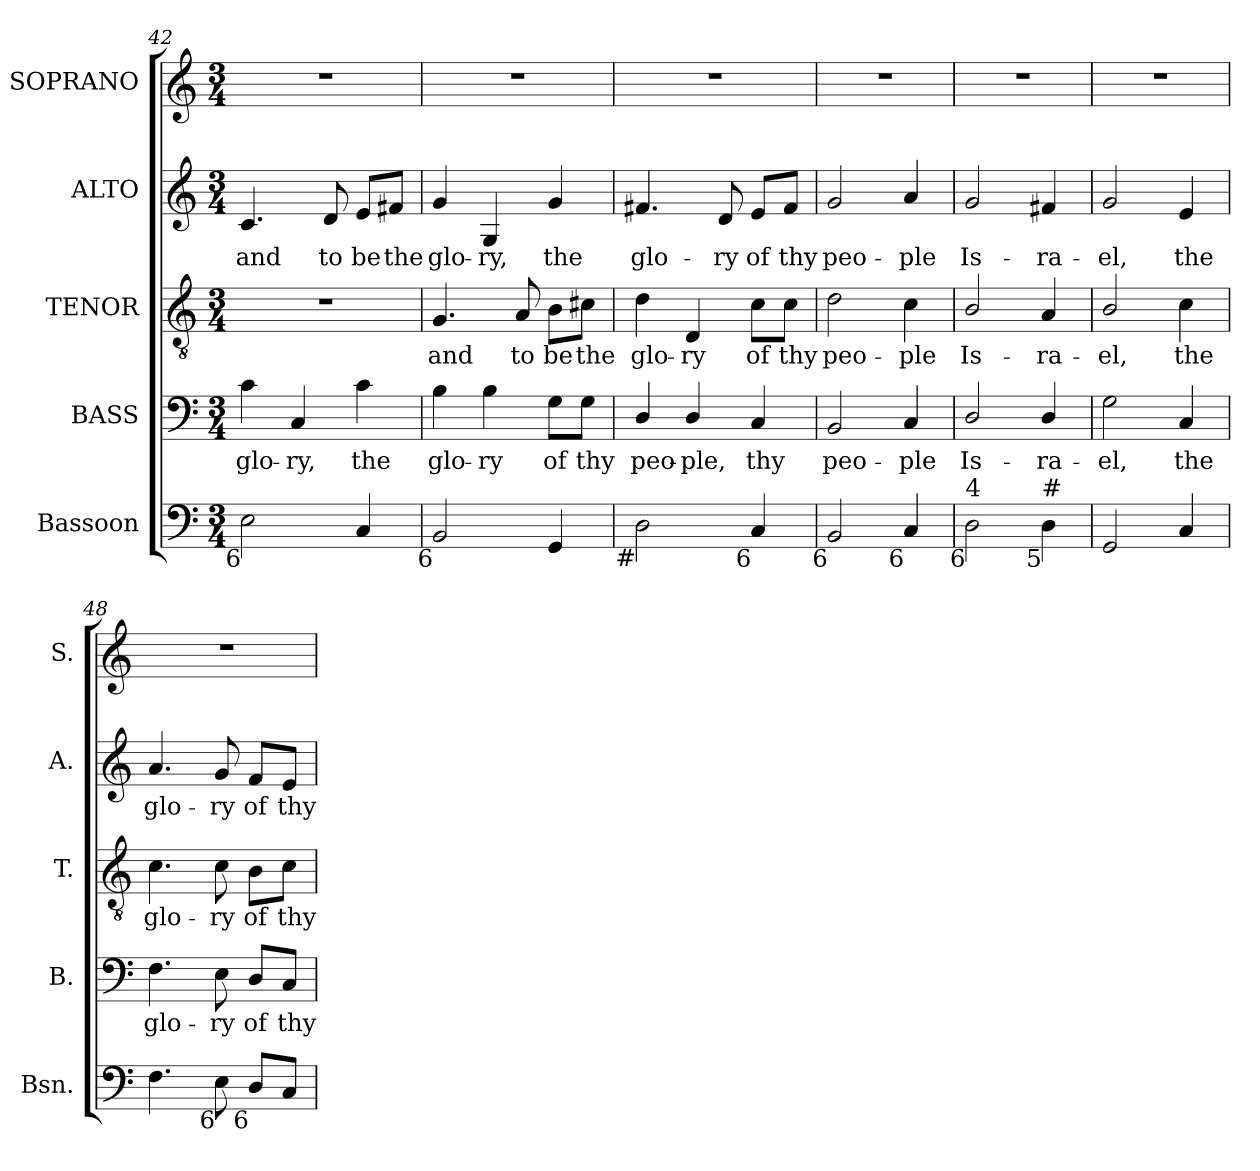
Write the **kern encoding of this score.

**kern	**kern	**text	**kern	**text	**kern	**text	**kern
*part5	*part4	*part4	*part3	*part3	*part2	*part2	*part1
*staff5	*staff4	*staff4	*staff3	*staff3	*staff2	*staff2	*staff1
*I"Bassoon	*I"BASS	*	*I"TENOR	*	*I"ALTO	*	*I"SOPRANO
*I'Bsn.	*I'B.	*	*I'T.	*	*I'A.	*	*I'S.
*clefF4	*clefF4	*	*clefGv2	*	*clefG2	*	*clefG2
*	*	*	*ITrd7c12	*	*	*	*
*k[]	*k[]	*	*k[]	*	*k[]	*	*k[]
*C:	*C:	*	*C:	*	*C:	*	*C:
*M3/4	*M3/4	*	*M3/4	*	*M3/4	*	*M3/4
=42	=42	=42	=42	=42	=42	=42	=42
!	!	!LO:LY:b:color=#000000	!LO:N:vis=1	!	!	!	!
!LO:TX:b:rj:t=6	!	!	!	!	!	!	!
!	!	!	!	!	!	!LO:LY:b:color=#000000	!LO:N:vis=1
2Ei\	4ci\	glo-	2.r	.	4.ci/	and	2.r
!	!	!LO:LY:b:color=#000000	!	!	!	!	!
.	4Ci/	-ry,	.	.	.	.	.
!	!	!	!	!	!	!LO:LY:b:color=#000000	!
.	.	.	.	.	8di/	to	.
!	!	!LO:LY:b:color=#000000	!	!	!	!	!
!	!	!	!	!	!	!LO:LY:b:color=#000000	!
4Ci/	4ci\	the	.	.	8ei/L	be	.
!	!	!	!	!	!	!LO:LY:b:color=#000000	!
.	.	.	.	.	8f#Xi/J	the	.
=43	=43	=43	=43	=43	=43	=43	=43
!	!	!LO:LY:b:color=#000000	!	!	!	!	!
!	!	!	!	!LO:LY:b:color=#000000	!	!	!
!LO:TX:b:rj:t=6	!	!	!	!	!	!	!
!	!	!	!	!	!	!LO:LY:b:color=#000000	!LO:N:vis=1
2BBi/	4Bi\	glo-	4.GGi/	and	4gi/	glo-	2.r
!	!	!LO:LY:b:color=#000000	!	!	!	!	!
!	!	!	!	!	!	!LO:LY:b:color=#000000	!
.	4Bi\	-ry	.	.	4Gi/	-ry,	.
!	!	!	!	!LO:LY:b:color=#000000	!	!	!
.	.	.	8AAi/	to	.	.	.
!	!	!LO:LY:b:color=#000000	!	!	!	!	!
!	!	!	!	!LO:LY:b:color=#000000	!	!	!
!	!	!	!	!	!	!LO:LY:b:color=#000000	!
4GGi/	8Gi\L	of	8BBi\L	be	4gi/	the	.
!	!	!LO:LY:b:color=#000000	!	!	!	!	!
!	!	!	!	!LO:LY:b:color=#000000	!	!	!
.	8Gi\J	thy	8C#Xi\J	the	.	.	.
=44	=44	=44	=44	=44	=44	=44	=44
!	!	!LO:LY:b:color=#000000	!	!	!	!	!
!	!	!	!	!LO:LY:b:color=#000000	!	!	!
!LO:TX:b:rj:t=#	!	!	!	!	!	!	!
!	!	!	!	!	!	!LO:LY:b:color=#000000	!LO:N:vis=1
2Di\	4Di/	peo-	4Di\	glo-	4.f#Xi/	glo-	2.r
!	!	!LO:LY:b:color=#000000	!	!	!	!	!
!	!	!	!	!LO:LY:b:color=#000000	!	!	!
.	4Di/	-ple,	4DDi/	-ry	.	.	.
!	!	!	!	!	!	!LO:LY:b:color=#000000	!
.	.	.	.	.	8di/	-ry	.
!	!	!LO:LY:b:color=#000000	!	!	!	!	!
!	!	!	!	!LO:LY:b:color=#000000	!	!	!
!LO:TX:b:rj:t=6	!	!	!	!	!	!	!
!	!	!	!	!	!	!LO:LY:b:color=#000000	!
4Ci/	4Ci/	thy	8Ci\L	of	8ei/L	of	.
!	!	!	!	!LO:LY:b:color=#000000	!	!	!
!	!	!	!	!	!	!LO:LY:b:color=#000000	!
.	.	.	8Ci\J	thy	8f#i/J	thy	.
=45	=45	=45	=45	=45	=45	=45	=45
!	!	!LO:LY:b:color=#000000	!	!	!	!	!
!	!	!	!	!LO:LY:b:color=#000000	!	!	!
!LO:TX:b:rj:t=6	!	!	!	!	!	!	!
!	!	!	!	!	!	!LO:LY:b:color=#000000	!LO:N:vis=1
2BBi/	2BBi/	peo-	2Di\	peo-	2gi/	peo-	2.r
!	!	!LO:LY:b:color=#000000	!	!	!	!	!
!	!	!	!	!LO:LY:b:color=#000000	!	!	!
!LO:TX:b:rj:t=6	!	!	!	!	!	!	!
!	!	!	!	!	!	!LO:LY:b:color=#000000	!
4Ci/	4Ci/	-ple	4Ci\	-ple	4ai/	-ple	.
!!LO:LB:g=z
=46	=46	=46	=46	=46	=46	=46	=46
!	!	!LO:LY:b:color=#000000	!	!	!	!	!
!	!	!	!	!LO:LY:b:color=#000000	!	!	!
!LO:TX:b:rj:t=6	!	!	!	!	!	!	!
!LO:TX:t=4	!	!	!	!	!	!	!
!	!	!	!	!	!	!LO:LY:b:color=#000000	!LO:N:vis=1
2Di\	2Di/	Is-	2BBi/	Is-	2gi/	Is-	2.r
!	!	!LO:LY:b:color=#000000	!	!	!	!	!
!	!	!	!	!LO:LY:b:color=#000000	!	!	!
!LO:TX:b:rj:t=5	!	!	!	!	!	!	!
!LO:TX:t=#	!	!	!	!	!	!	!
!	!	!	!	!	!	!LO:LY:b:color=#000000	!
4Di\	4Di/	-ra-	4AAi/	-ra-	4f#Xi/	-ra-	.
=47	=47	=47	=47	=47	=47	=47	=47
!	!	!LO:LY:b:color=#000000	!	!	!	!	!
!	!	!	!	!LO:LY:b:color=#000000	!	!	!
!	!	!	!	!	!	!LO:LY:b:color=#000000	!LO:N:vis=1
2GGi/	2Gi\	-el,	2BBi/	-el,	2gi/	-el,	2.r
!	!	!LO:LY:b:color=#000000	!	!	!	!	!
!	!	!	!	!LO:LY:b:color=#000000	!	!	!
!	!	!	!	!	!	!LO:LY:b:color=#000000	!
4Ci/	4Ci/	the	4Ci\	the	4ei/	the	.
=48	=48	=48	=48	=48	=48	=48	=48
!	!	!LO:LY:b:color=#000000	!	!	!	!	!
!	!	!	!	!LO:LY:b:color=#000000	!	!	!
!	!	!	!	!	!	!LO:LY:b:color=#000000	!LO:N:vis=1
4.Fi\	4.Fi\	glo-	4.Ci\	glo-	4.ai/	glo-	2.r
!	!	!LO:LY:b:color=#000000	!	!	!	!	!
!	!	!	!	!LO:LY:b:color=#000000	!	!	!
!LO:TX:b:rj:t=6	!	!	!	!	!	!	!
!	!	!	!	!	!	!LO:LY:b:color=#000000	!
8Ei\	8Ei\	-ry	8Ci\	-ry	8gi/	-ry	.
!	!	!LO:LY:b:color=#000000	!	!	!	!	!
!	!	!	!	!LO:LY:b:color=#000000	!	!	!
!LO:TX:b:rj:t=6	!	!	!	!	!	!	!
!	!	!	!	!	!	!LO:LY:b:color=#000000	!
8Di/L	8Di/L	of	8BBi\L	of	8fi/L	of	.
!	!	!LO:LY:b:color=#000000	!	!	!	!	!
!	!	!	!	!LO:LY:b:color=#000000	!	!	!
!	!	!	!	!	!	!LO:LY:b:color=#000000	!
8Ci/J	8Ci/J	thy	8Ci\J	thy	8ei/J	thy	.
=	=	=	=	=	=	=	=
*-	*-	*-	*-	*-	*-	*-	*-
